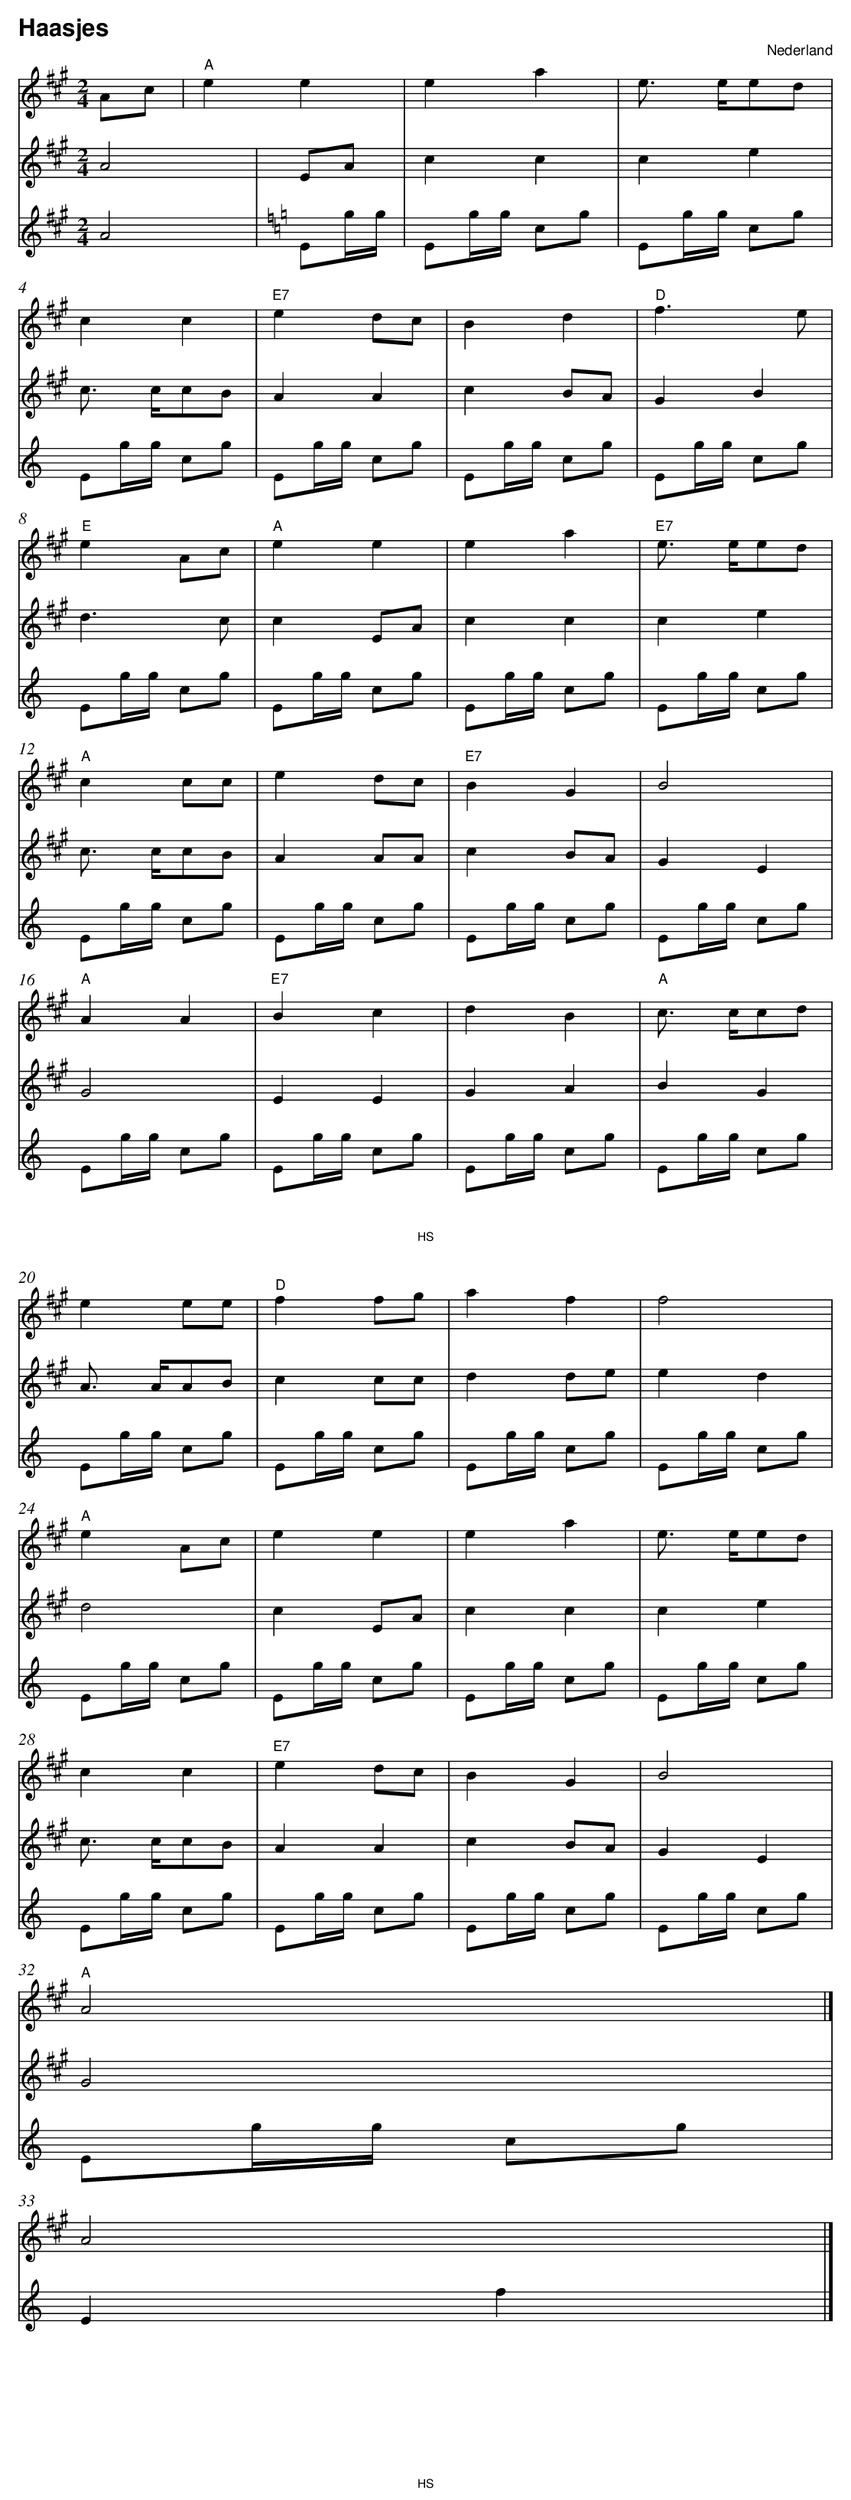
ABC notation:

X:1
T:Haasjes
O:Nederland
M:2/4
L:1/8
Q:1/4=
K:A
V:1
Ac |"A" e2 e2 |e2 a2 |e3/2 e/ed |
c2 c2 |"E7" e2 dc |B2 d2 |"D" f3 e|
"E" e2 Ac |"A" e2 e2 |e2 a2 |"E7" e3/2 e/ed |
"A" c2 cc |e2 dc |"E7" B2 G2 |B4 |
"A" A2 A2 |"E7" B2 c2 |d2 B2 |"A" c3/2 c/cd |
e2 ee |"D" f2 fg |a2 f2 |f4 |
"A" e2 Ac |e2 e2 |e2 a2 |e3/2 e/ed |
c2 c2 |"E7" e2 dc |B2 G2 |B4 |
"A" A4 |]
V:2
A4 |EA |c2 c2 |c2 e2 |
c3/2 c/cB |A2 A2 |c2 BA |G2 B2 |
d3 c|c2 EA |c2 c2 |c2 e2 |
c3/2 c/cB |A2 AA |c2 BA |G2 E2 |
G4 |E2 E2 |G2 A2 |B2 G2 |
A3/2 A/AB |c2 cc |d2 de |e2 d2 |
d4 |c2 EA |c2 c2 |c2 e2 |
c3/2 c/cB |A2 A2 |c2 BA |G2 E2 |
G4 |A4 |]
V:3
A4 |
K:C
Eg/g/ |Eg/g/ cg |Eg/g/ cg |Eg/g/ cg |
Eg/g/ cg |Eg/g/ cg |Eg/g/ cg |Eg/g/ cg |
Eg/g/ cg |Eg/g/ cg |Eg/g/ cg |Eg/g/ cg |
Eg/g/ cg |Eg/g/ cg |Eg/g/ cg |Eg/g/ cg |
Eg/g/ cg |Eg/g/ cg |Eg/g/ cg |Eg/g/ cg |
Eg/g/ cg |Eg/g/ cg |Eg/g/ cg |Eg/g/ cg |
Eg/g/ cg |Eg/g/ cg |Eg/g/ cg |Eg/g/ cg |
Eg/g/ cg |Eg/g/ cg |Eg/g/ cg |Eg/g/ cg |
E2 f2 |]
